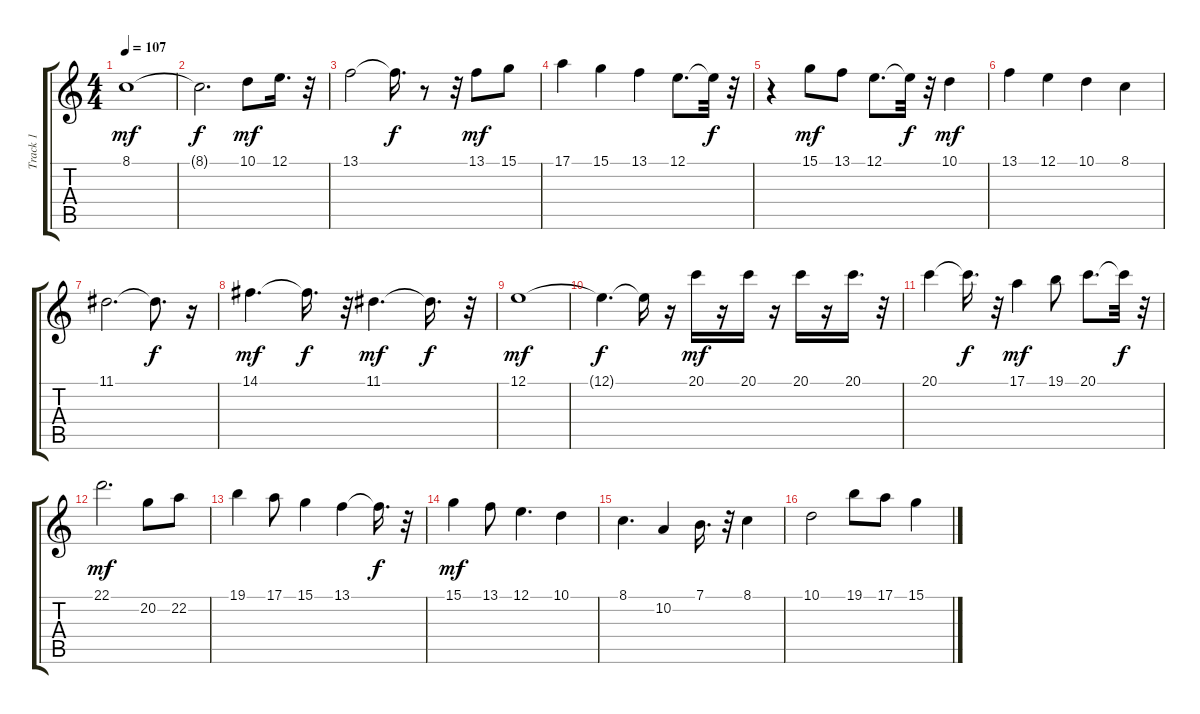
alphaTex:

\track ("Track 1" "Track 1") {instrument flute}
\staff {score tabs}
\tuning (E4 B3 G3 D3 A2 E2) {hide}
\ts (4 4)
\tempo 107
\clef g2
\ks c
8.1.1{dy mf} |
8.1{t}.2{d dy f} 10.1.8{dy mf} 12.1.16{d} r.32 |
13.1.2 13.1{t}.16{d dy f} r.8 r.32 13.1.8{dy mf} 15.1.8 |
17.1.4 15.1.4 13.1.4 12.1.8{d} 12.1{t}.32{dy f} r.32 |
r.4 15.1.8{dy mf} 13.1.8 12.1.8{d} 12.1{t}.32{dy f} r.32 10.1.4{dy mf} |
13.1.4 12.1.4 10.1.4 8.1.4 |
11.1.2{d} 11.1{t}.8{d dy f} r.16 |
14.1.4{d dy mf} 14.1{t}.16{d dy f} r.32 11.1.4{d dy mf} 11.1{t}.16{d dy f} r.32 |
12.1.1{dy mf} |
12.1{t}.4{d dy f} 12.1{t}.16 r.16 20.1.16{dy mf} r.16 20.1.16 r.16 20.1.16 r.16 20.1.16{d} r.32 |
20.1.4 20.1{t}.16{d dy f} r.32 17.1.4{dy mf} 19.1.8 20.1.8{d} 20.1{t}.32{dy f} r.32 |
22.1.2{d dy mf} 20.2.8 22.2.8 |
19.1.4 17.1.8 15.1.4 13.1.4 13.1{t}.16{d dy f} r.32 |
15.1.4{dy mf} 13.1.8 12.1.4{d} 10.1.4 |
8.1.4{d} 10.2.4 7.1.16{d} r.32 8.1.4 |
10.1.2 19.1.8 17.1.8 15.1.4
